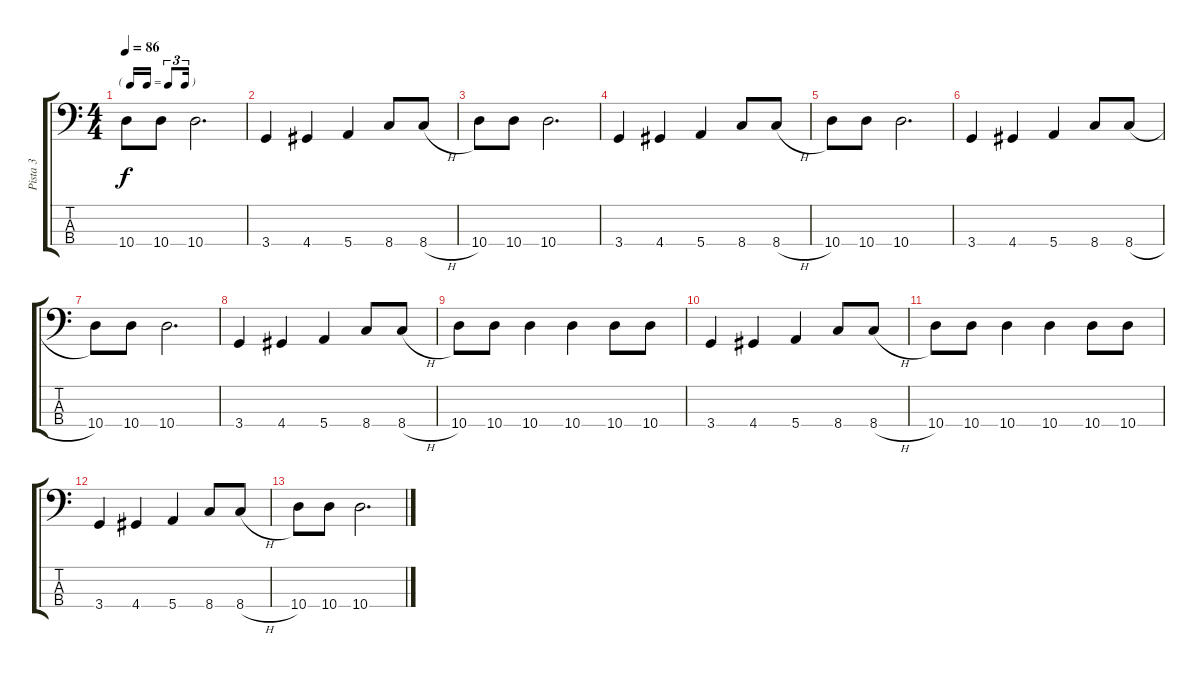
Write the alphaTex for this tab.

\track ("Pista 3" "Pista 3") {instrument electricbassfinger}
\staff {score tabs}
\tuning (G2 D2 A1 E1) {hide}
\ts (4 4)
\tf triplet16th
\tempo 86
\clef f4
\ks c
10.4.8{dy f} 10.4.8 10.4.2{d} |
3.4.4 4.4.4 5.4.4 8.4.8 8.4{h}.8 |
10.4.8 10.4.8 10.4.2{d} |
3.4.4 4.4.4 5.4.4 8.4.8 8.4{h}.8 |
10.4.8 10.4.8 10.4.2{d} |
3.4.4 4.4.4 5.4.4 8.4.8 8.4{h}.8 |
10.4.8 10.4.8 10.4.2{d} |
3.4.4 4.4.4 5.4.4 8.4.8 8.4{h}.8 |
10.4.8 10.4.8 10.4.4 10.4.4 10.4.8 10.4.8 |
3.4.4 4.4.4 5.4.4 8.4.8 8.4{h}.8 |
10.4.8 10.4.8 10.4.4 10.4.4 10.4.8 10.4.8 |
3.4.4 4.4.4 5.4.4 8.4.8 8.4{h}.8 |
10.4.8 10.4.8 10.4.2{d}
